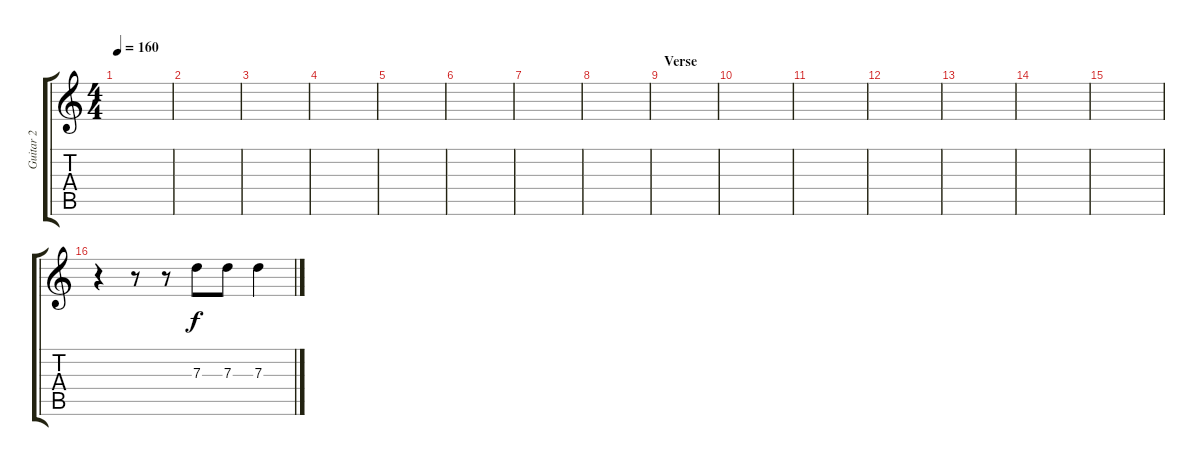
\track ("Guitar 2" "Guitar 2") {instrument overdrivenguitar}
\staff {score tabs}
\tuning (E4 B3 G3 D3 A2 E2) {hide}
\ts (4 4)
\tempo 160
\clef g2
\ks c
|
|
|
|
|
|
|
|
\section ("" "Verse")
|
|
|
|
|
|
|
r.4 r.8 r.8 7.3.8 7.3.8 7.3.4
